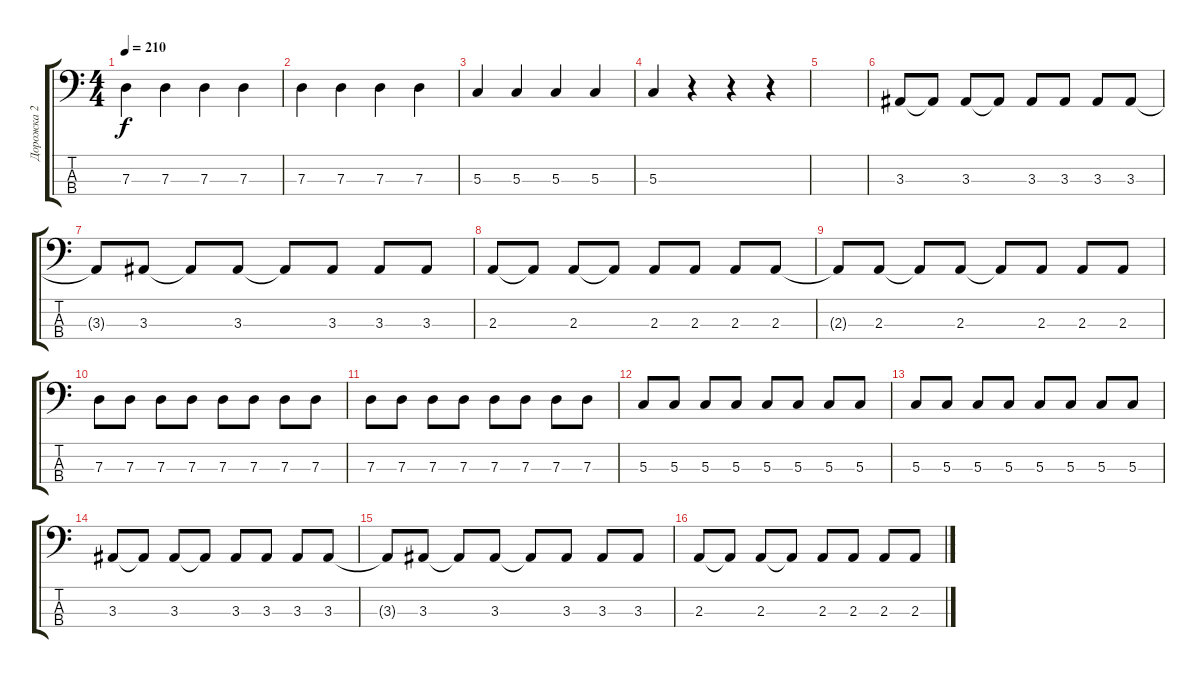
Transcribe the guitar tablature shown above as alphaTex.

\track ("Дорожка 2" "Дорожка 2") {instrument electricbassfinger}
\staff {score tabs}
\tuning (F2 C2 G1 C1) {hide}
\ts (4 4)
\tempo 210
\clef f4
\ks c
7.3.4{dy f} 7.3.4 7.3.4 7.3.4 |
7.3.4 7.3.4 7.3.4 7.3.4 |
5.3.4 5.3.4 5.3.4 5.3.4 |
5.3.4 r.4 r.4 r.4 |
|
3.3.8 3.3{t}.8 3.3.8 3.3{t}.8 3.3.8 3.3.8 3.3.8 3.3.8 |
3.3{t}.8 3.3.8 3.3{t}.8 3.3.8 3.3{t}.8 3.3.8 3.3.8 3.3.8 |
2.3.8 2.3{t}.8 2.3.8 2.3{t}.8 2.3.8 2.3.8 2.3.8 2.3.8 |
2.3{t}.8 2.3.8 2.3{t}.8 2.3.8 2.3{t}.8 2.3.8 2.3.8 2.3.8 |
7.3.8 7.3.8 7.3.8 7.3.8 7.3.8 7.3.8 7.3.8 7.3.8 |
7.3.8 7.3.8 7.3.8 7.3.8 7.3.8 7.3.8 7.3.8 7.3.8 |
5.3.8 5.3.8 5.3.8 5.3.8 5.3.8 5.3.8 5.3.8 5.3.8 |
5.3.8 5.3.8 5.3.8 5.3.8 5.3.8 5.3.8 5.3.8 5.3.8 |
3.3.8 3.3{t}.8 3.3.8 3.3{t}.8 3.3.8 3.3.8 3.3.8 3.3.8 |
3.3{t}.8 3.3.8 3.3{t}.8 3.3.8 3.3{t}.8 3.3.8 3.3.8 3.3.8 |
2.3.8 2.3{t}.8 2.3.8 2.3{t}.8 2.3.8 2.3.8 2.3.8 2.3.8
